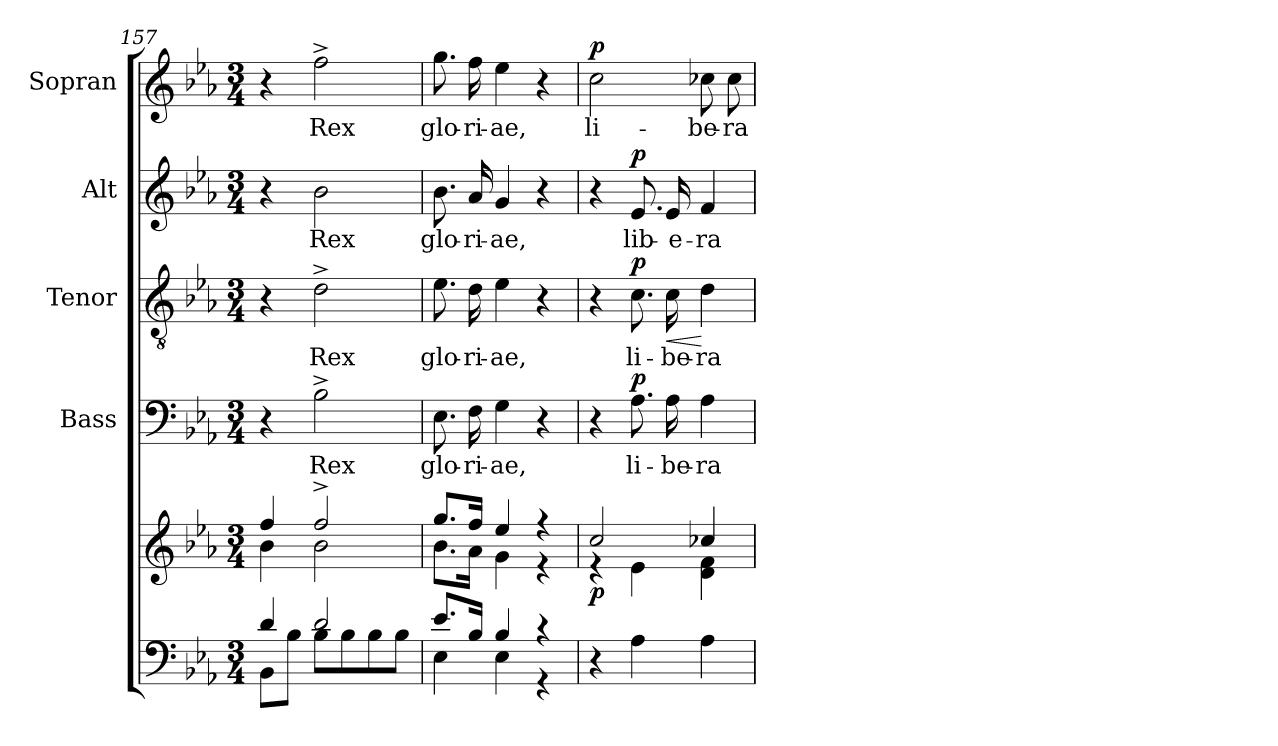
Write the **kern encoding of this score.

**kern	**kern	**dynam	**kern	**text	**dynam	**kern	**text	**dynam	**kern	**text	**dynam	**kern	**text	**dynam
*part5	*part5	*part5	*part4	*part4	*part4	*part3	*part3	*part3	*part2	*part2	*part2	*part1	*part1	*part1
*staff6	*staff5	*staff5/6	*staff4	*staff4	*staff4	*staff3	*staff3	*staff3	*staff2	*staff2	*staff2	*staff1	*staff1	*staff1
*	*	*	*I"Bass	*	*	*I"Tenor	*	*	*I"Alt	*	*	*I"Sopran	*	*
*	*	*	*I'B.	*	*	*I'T.	*	*	*I'A.	*	*	*I'S.	*	*
*clefF4	*clefG2	*	*clefF4	*	*	*clefGv2	*	*	*clefG2	*	*	*clefG2	*	*
*k[b-e-a-]	*k[b-e-a-]	*	*k[b-e-a-]	*	*	*k[b-e-a-]	*	*	*k[b-e-a-]	*	*	*k[b-e-a-]	*	*
*E-:	*E-:	*	*E-:	*	*	*E-:	*	*	*E-:	*	*	*E-:	*	*
*M3/4	*M3/4	*	*M3/4	*	*	*M3/4	*	*	*M3/4	*	*	*M3/4	*	*
=157	=157	=157	=157	=157	=157	=157	=157	=157	=157	=157	=157	=157	=157	=157
*^	*^	*	*	*	*	*	*	*	*	*	*	*	*	*
4d/	8BB-\L	4ff/	4b-\	.	4r	.	.	4r	.	.	4r	.	.	4r	.	.
.	8B-\J	.	.	.	.	.	.	.	.	.	.	.	.	.	.	.
!	!	!	!	!	!	!LO:LY:b	!	!	!LO:LY:b	!	!	!LO:LY:b	!	!	!LO:LY:b	!
2d/	8B-\L	2ff^>/	2b-\	.	2B-^>\	Rex	.	2d^>\	Rex	.	2b-\	Rex	.	2ff^>\	Rex	.
.	8B-\	.	.	.	.	.	.	.	.	.	.	.	.	.	.	.
.	8B-\	.	.	.	.	.	.	.	.	.	.	.	.	.	.	.
.	8B-\J	.	.	.	.	.	.	.	.	.	.	.	.	.	.	.
=158	=158	=158	=158	=158	=158	=158	=158	=158	=158	=158	=158	=158	=158	=158	=158	=158
!	!	!	!	!	!	!LO:LY:b	!	!	!LO:LY:b	!	!	!LO:LY:b	!	!	!LO:LY:b	!
8.e-/L	4E-\	8.gg/L	8.b-\L	.	8.E-\	glo-	.	8.e-\	glo-	.	8.b-\	glo-	.	8.gg\	glo-	.
!	!	!	!	!	!	!LO:LY:b	!	!	!LO:LY:b	!	!	!LO:LY:b	!	!	!LO:LY:b	!
16B-/Jk	.	16ff/Jk	16a-\Jk	.	16F\	-ri-	.	16d\	-ri-	.	16a-/	-ri-	.	16ff\	-ri-	.
!	!	!	!	!	!	!LO:LY:b	!	!	!LO:LY:b	!	!	!LO:LY:b	!	!	!LO:LY:b	!
4B-/	4E-\	4ee-/	4g\	.	4G\	-ae,	.	4e-\	-ae,	.	4g/	-ae,	.	4ee-\	-ae,	.
4r	4r	4r	4r	.	4r	.	.	4r	.	.	4r	.	.	4r	.	.
=159	=159	=159	=159	=159	=159	=159	=159	=159	=159	=159	=159	=159	=159	=159	=159	=159
!	!	!	!	!LO:DY:b	!	!	!	!	!	!	!	!	!	!	!LO:LY:b	!LO:DY:a
*v	*v	*	*	*	*	*	*	*	*	*	*	*	*	*	*	*
4r	2cc/	4rd	p	4r	.	.	4r	.	.	4r	.	.	2cc\	li-	p
!	!	!	!	!	!LO:LY:b	!LO:DY:a	!	!LO:LY:b	!LO:DY:a	!	!LO:LY:b	!LO:DY:a	!	!	!
4A-\	.	4e-\	.	8.A-\	li-	p	8.c\	li-	p	8.e-/	lib-	p	.	.	.
!	!	!	!	!	!LO:LY:b	!	!	!LO:LY:b	!LO:HP:b	!	!LO:LY:b	!	!	!	!
.	.	.	.	16A-\	-be-	.	16c\	-be-	<	16e-/	-e-	.	.	.	.
!	!	!	!	!	!LO:LY:b	!	!	!LO:LY:b	!	!	!LO:LY:b	!	!	!LO:LY:b	!
4A-\	4cc-X/	4d\ 4f\	.	4A-\	-ra	.	4d\	-ra	[	4f/	-ra	.	8cc-X\	-be-	.
!	!	!	!	!	!	!	!	!	!	!	!	!	!	!LO:LY:b	!
.	.	.	.	.	.	.	.	.	.	.	.	.	8cc-\	-ra	.
*	*v	*v	*	*	*	*	*	*	*	*	*	*	*	*	*
=	=	=	=	=	=	=	=	=	=	=	=	=	=	=
*-	*-	*-	*-	*-	*-	*-	*-	*-	*-	*-	*-	*-	*-	*-
